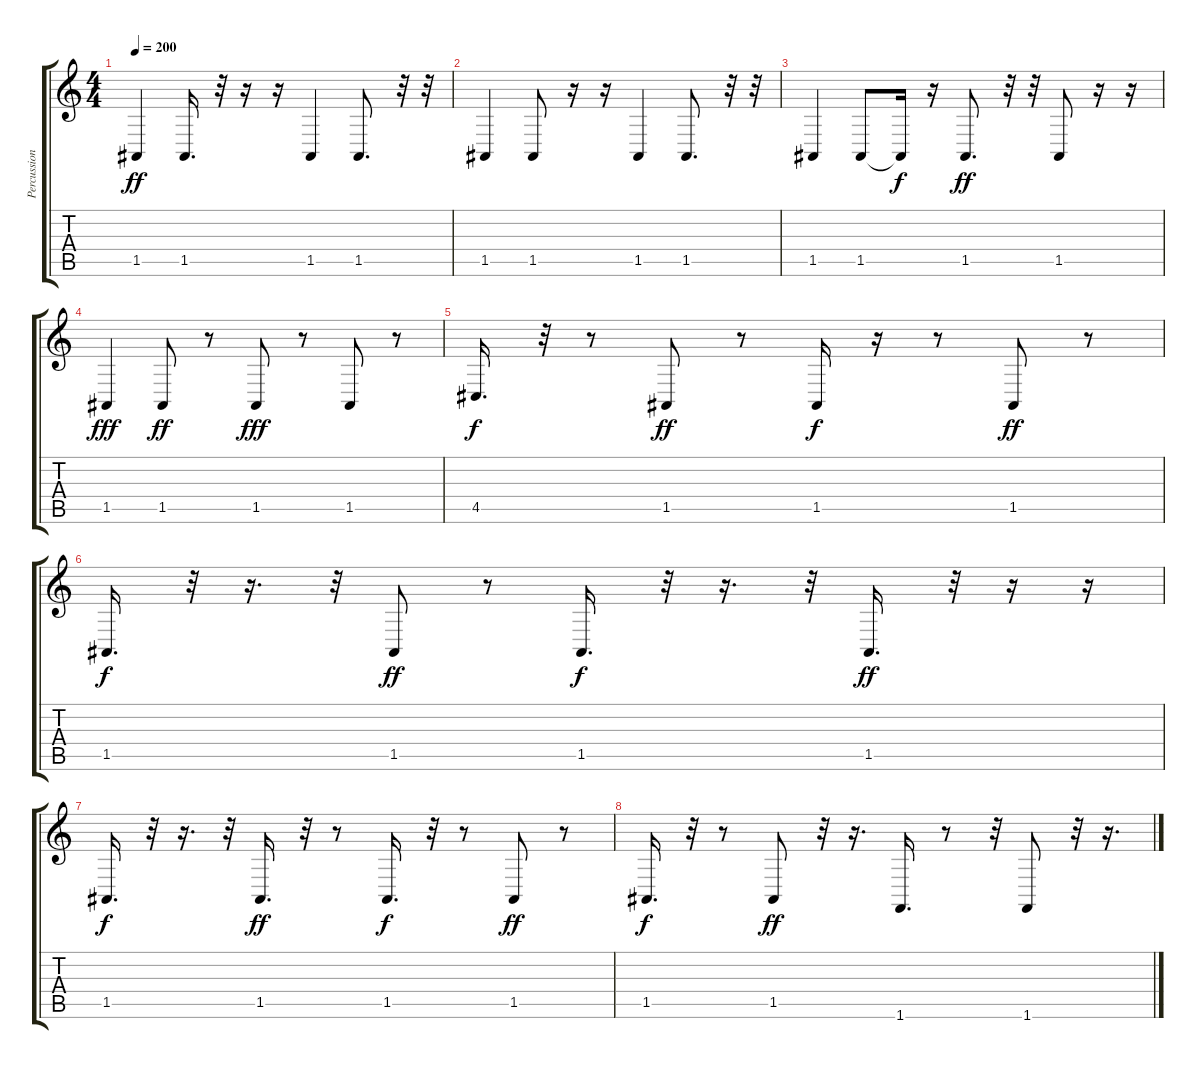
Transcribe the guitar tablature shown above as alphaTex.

\track ("Percussioni(Dani)" "Percussion") {instrument acousticgrandpiano}
\staff {score tabs}
\tuning (E4 B3 G3 D3 A2 E2) {hide}
\ts (4 4)
\tempo 200
\clef g2
\ks c
1.5.4{dy ff} 1.5.16{d} r.32 r.16 r.16 1.5.4 1.5.8{d} r.32 r.32 |
1.5.4 1.5.8 r.16 r.16 1.5.4 1.5.8{d} r.32 r.32 |
1.5.4 1.5.8 1.5{t}.16{dy f} r.16 1.5.8{d dy ff} r.32 r.32 1.5.8 r.16 r.16 |
1.5.4{dy fff} 1.5.8{dy ff} r.8 1.5.8{dy fff} r.8 1.5.8 r.8 |
4.5.16{d dy f} r.32 r.8 1.5.8{dy ff} r.8 1.5.16{dy f} r.16 r.8 1.5.8{dy ff} r.8 |
1.5.16{d dy f} r.32 r.16{d} r.32 1.5.8{dy ff} r.8 1.5.16{d dy f} r.32 r.16{d} r.32 1.5.16{d dy ff} r.32 r.16 r.16 |
1.5.16{d dy f} r.32 r.16{d} r.32 1.5.16{d dy ff} r.32 r.8 1.5.16{d dy f} r.32 r.8 1.5.8{dy ff} r.8 |
1.5.16{d dy f} r.32 r.8 1.5.8{dy ff} r.32 r.16{d} 1.6.16{d} r.8 r.32 1.6.8 r.32 r.16{d}
